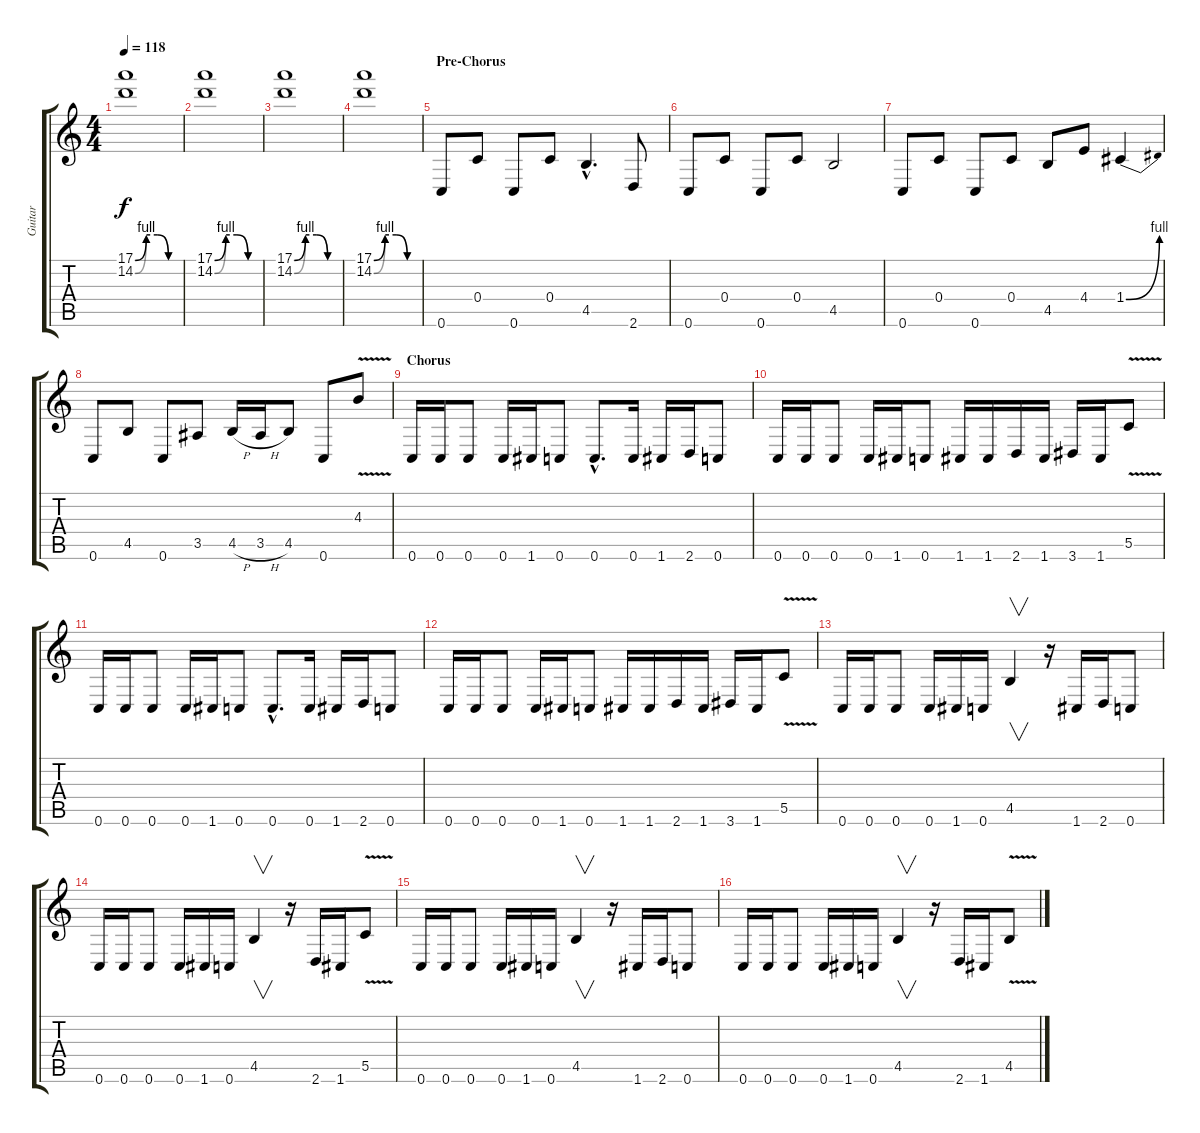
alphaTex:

\track ("Guitar" "Guitar") {instrument electricguitarclean}
\staff {score tabs}
\tuning (E4 C4 G3 C3 G2 C2) {hide}
\ts (4 4)
\tempo 118
\clef g2
\ks c
(17.1{be (custom 0 0 15 4 30 4 45 0 60 0)} 14.2{be (custom 0 0 15 4 30 4 45 0 60 0)}).1{dy f} |
(17.1{be (custom 0 0 15 4 30 4 45 0 60 0)} 14.2{be (custom 0 0 15 4 30 4 45 0 60 0)}).1 |
(17.1{be (custom 0 0 15 4 30 4 45 0 60 0)} 14.2{be (custom 0 0 15 4 30 4 45 0 60 0)}).1 |
(17.1{be (custom 0 0 15 4 30 4 45 0 60 0)} 14.2{be (custom 0 0 15 4 30 4 45 0 60 0)}).1 |
\section ("" "Pre-Chorus")
0.6.8{volume 14 instrument electricguitarclean} 0.4.8 0.6.8 0.4.8 4.5{hac}.4{d} 2.6.8 |
0.6.8 0.4.8 0.6.8 0.4.8 4.5.2 |
0.6.8 0.4.8 0.6.8 0.4.8 4.5.8 4.4.8 1.4{be (bend 0 0 60 4)}.4 |
0.6.8 4.5.8 0.6.8 3.5.8 4.5{h}.16 3.5{h}.16 4.5.8 0.6.8 4.3{v}.8 |
\section ("" "Chorus")
0.6.16 0.6.16 0.6.8 0.6.16 1.6.16 0.6.8 0.6{hac}.8{d} 0.6.16 1.6.16 2.6.16 0.6.8 |
0.6.16 0.6.16 0.6.8 0.6.16 1.6.16 0.6.8 1.6.16 1.6.16 2.6.16 1.6.16 3.6.16 1.6.16 5.5{v}.8 |
0.6.16 0.6.16 0.6.8 0.6.16 1.6.16 0.6.8 0.6{hac}.8{d} 0.6.16 1.6.16 2.6.16 0.6.8 |
0.6.16 0.6.16 0.6.8 0.6.16 1.6.16 0.6.8 1.6.16 1.6.16 2.6.16 1.6.16 3.6.16 1.6.16 5.5{v}.8 |
0.6.16 0.6.16 0.6.8 0.6.16 1.6.16 0.6.16 4.5.4{v} r.16 1.6.16 2.6.16 0.6.8 |
0.6.16 0.6.16 0.6.8 0.6.16 1.6.16 0.6.16 4.5.4{v} r.16 2.6.16 1.6.16 5.5{v}.8 |
0.6.16 0.6.16 0.6.8 0.6.16 1.6.16 0.6.16 4.5.4{v} r.16 1.6.16 2.6.16 0.6.8 |
0.6.16 0.6.16 0.6.8 0.6.16 1.6.16 0.6.16 4.5.4{v} r.16 2.6.16 1.6.16 4.5{v}.8
